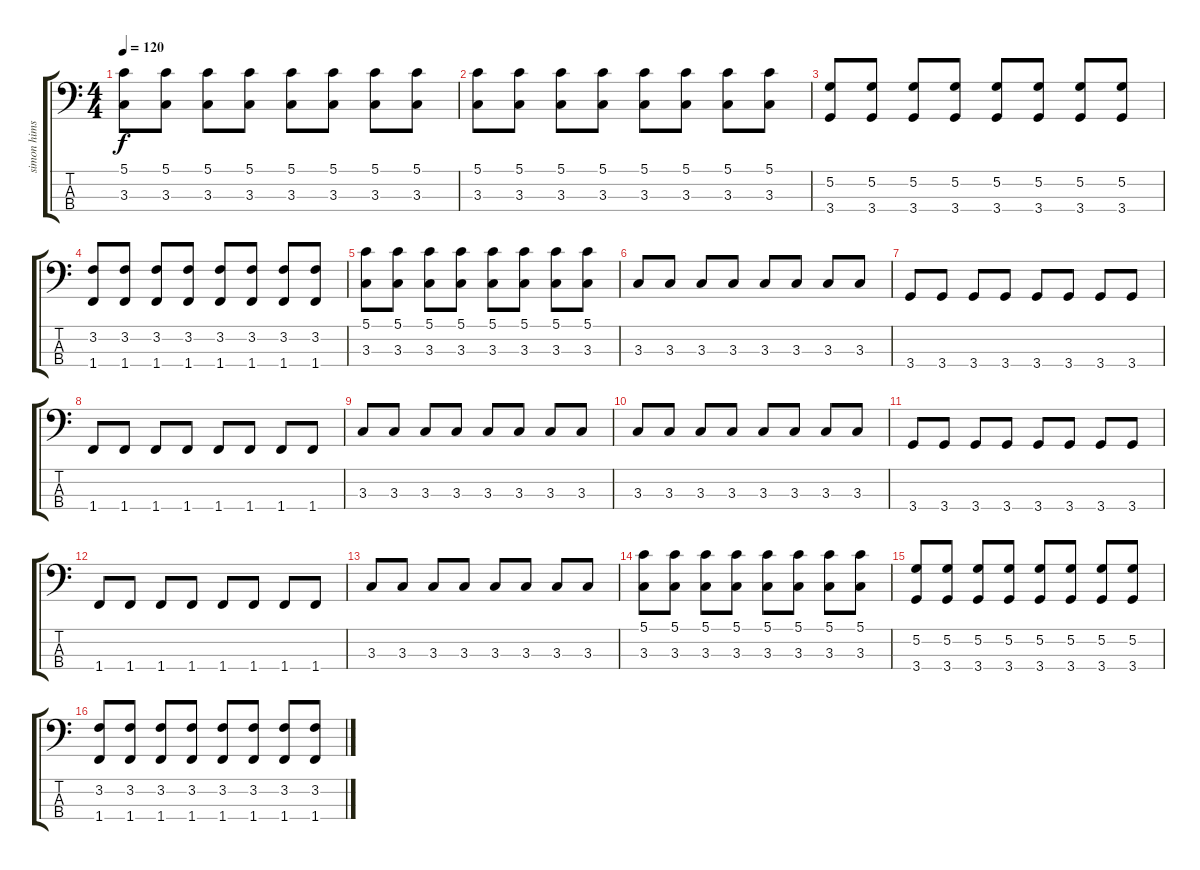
\track ("simon himself" "simon hims") {instrument electricbassfinger}
\staff {score tabs}
\tuning (G2 D2 A1 E1) {hide}
\ts (4 4)
\tempo 120
\clef f4
\ks c
(5.1 3.3).8{dy f} (5.1 3.3).8 (5.1 3.3).8 (5.1 3.3).8 (5.1 3.3).8 (5.1 3.3).8 (5.1 3.3).8 (5.1 3.3).8 |
(5.1 3.3).8 (5.1 3.3).8 (5.1 3.3).8 (5.1 3.3).8 (5.1 3.3).8 (5.1 3.3).8 (5.1 3.3).8 (5.1 3.3).8 |
(5.2 3.4).8 (5.2 3.4).8 (5.2 3.4).8 (5.2 3.4).8 (5.2 3.4).8 (5.2 3.4).8 (5.2 3.4).8 (5.2 3.4).8 |
(3.2 1.4).8 (3.2 1.4).8 (3.2 1.4).8 (3.2 1.4).8 (3.2 1.4).8 (3.2 1.4).8 (3.2 1.4).8 (3.2 1.4).8 |
(5.1 3.3).8 (5.1 3.3).8 (5.1 3.3).8 (5.1 3.3).8 (5.1 3.3).8 (5.1 3.3).8 (5.1 3.3).8 (5.1 3.3).8 |
3.3.8 3.3.8 3.3.8 3.3.8 3.3.8 3.3.8 3.3.8 3.3.8 |
3.4.8 3.4.8 3.4.8 3.4.8 3.4.8 3.4.8 3.4.8 3.4.8 |
1.4.8 1.4.8 1.4.8 1.4.8 1.4.8 1.4.8 1.4.8 1.4.8 |
3.3.8 3.3.8 3.3.8 3.3.8 3.3.8 3.3.8 3.3.8 3.3.8 |
3.3.8 3.3.8 3.3.8 3.3.8 3.3.8 3.3.8 3.3.8 3.3.8 |
3.4.8 3.4.8 3.4.8 3.4.8 3.4.8 3.4.8 3.4.8 3.4.8 |
1.4.8 1.4.8 1.4.8 1.4.8 1.4.8 1.4.8 1.4.8 1.4.8 |
3.3.8 3.3.8 3.3.8 3.3.8 3.3.8 3.3.8 3.3.8 3.3.8 |
(5.1 3.3).8 (5.1 3.3).8 (5.1 3.3).8 (5.1 3.3).8 (5.1 3.3).8 (5.1 3.3).8 (5.1 3.3).8 (5.1 3.3).8 |
(5.2 3.4).8 (5.2 3.4).8 (5.2 3.4).8 (5.2 3.4).8 (5.2 3.4).8 (5.2 3.4).8 (5.2 3.4).8 (5.2 3.4).8 |
(3.2 1.4).8 (3.2 1.4).8 (3.2 1.4).8 (3.2 1.4).8 (3.2 1.4).8 (3.2 1.4).8 (3.2 1.4).8 (3.2 1.4).8
